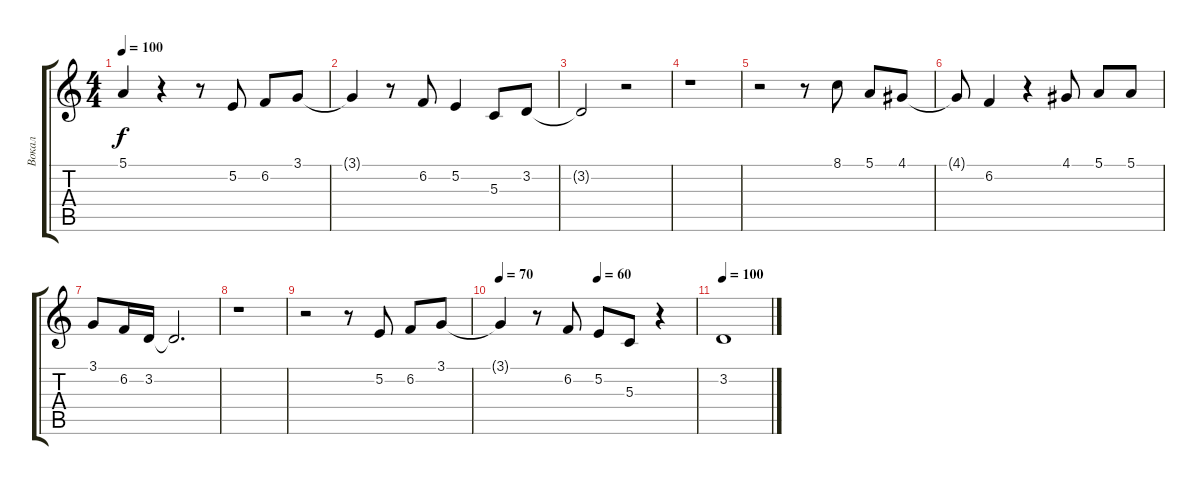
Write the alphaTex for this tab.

\track ("Вокал" "Вокал") {instrument tenorsax}
\staff {score tabs}
\tuning (E4 B3 G3 D3 A2 E2) {hide}
\ts (4 4)
\tempo 100
\clef g2
\ks c
5.1{t}.4{dy f} r.4 r.8 5.2.8 6.2.8 3.1.8 |
3.1{t}.4 r.8 6.2.8 5.2.4 5.3.8 3.2.8 |
3.2{t}.2 r.2 |
r.1 |
r.2 r.8 8.1.8 5.1.8 4.1.8 |
4.1{t}.8 6.2.4 r.4 4.1.8 5.1.8 5.1.8 |
3.1.8 6.2.16 3.2.16 3.2{t}.2{d} |
r.1 |
r.2 r.8 5.2.8 6.2.8 3.1.8 |
\tempo 70
\tempo (60 0.5)
3.1{t}.4 r.8 6.2.8 5.2.8 5.3.8 r.4 |
\tempo 100
3.2.1
